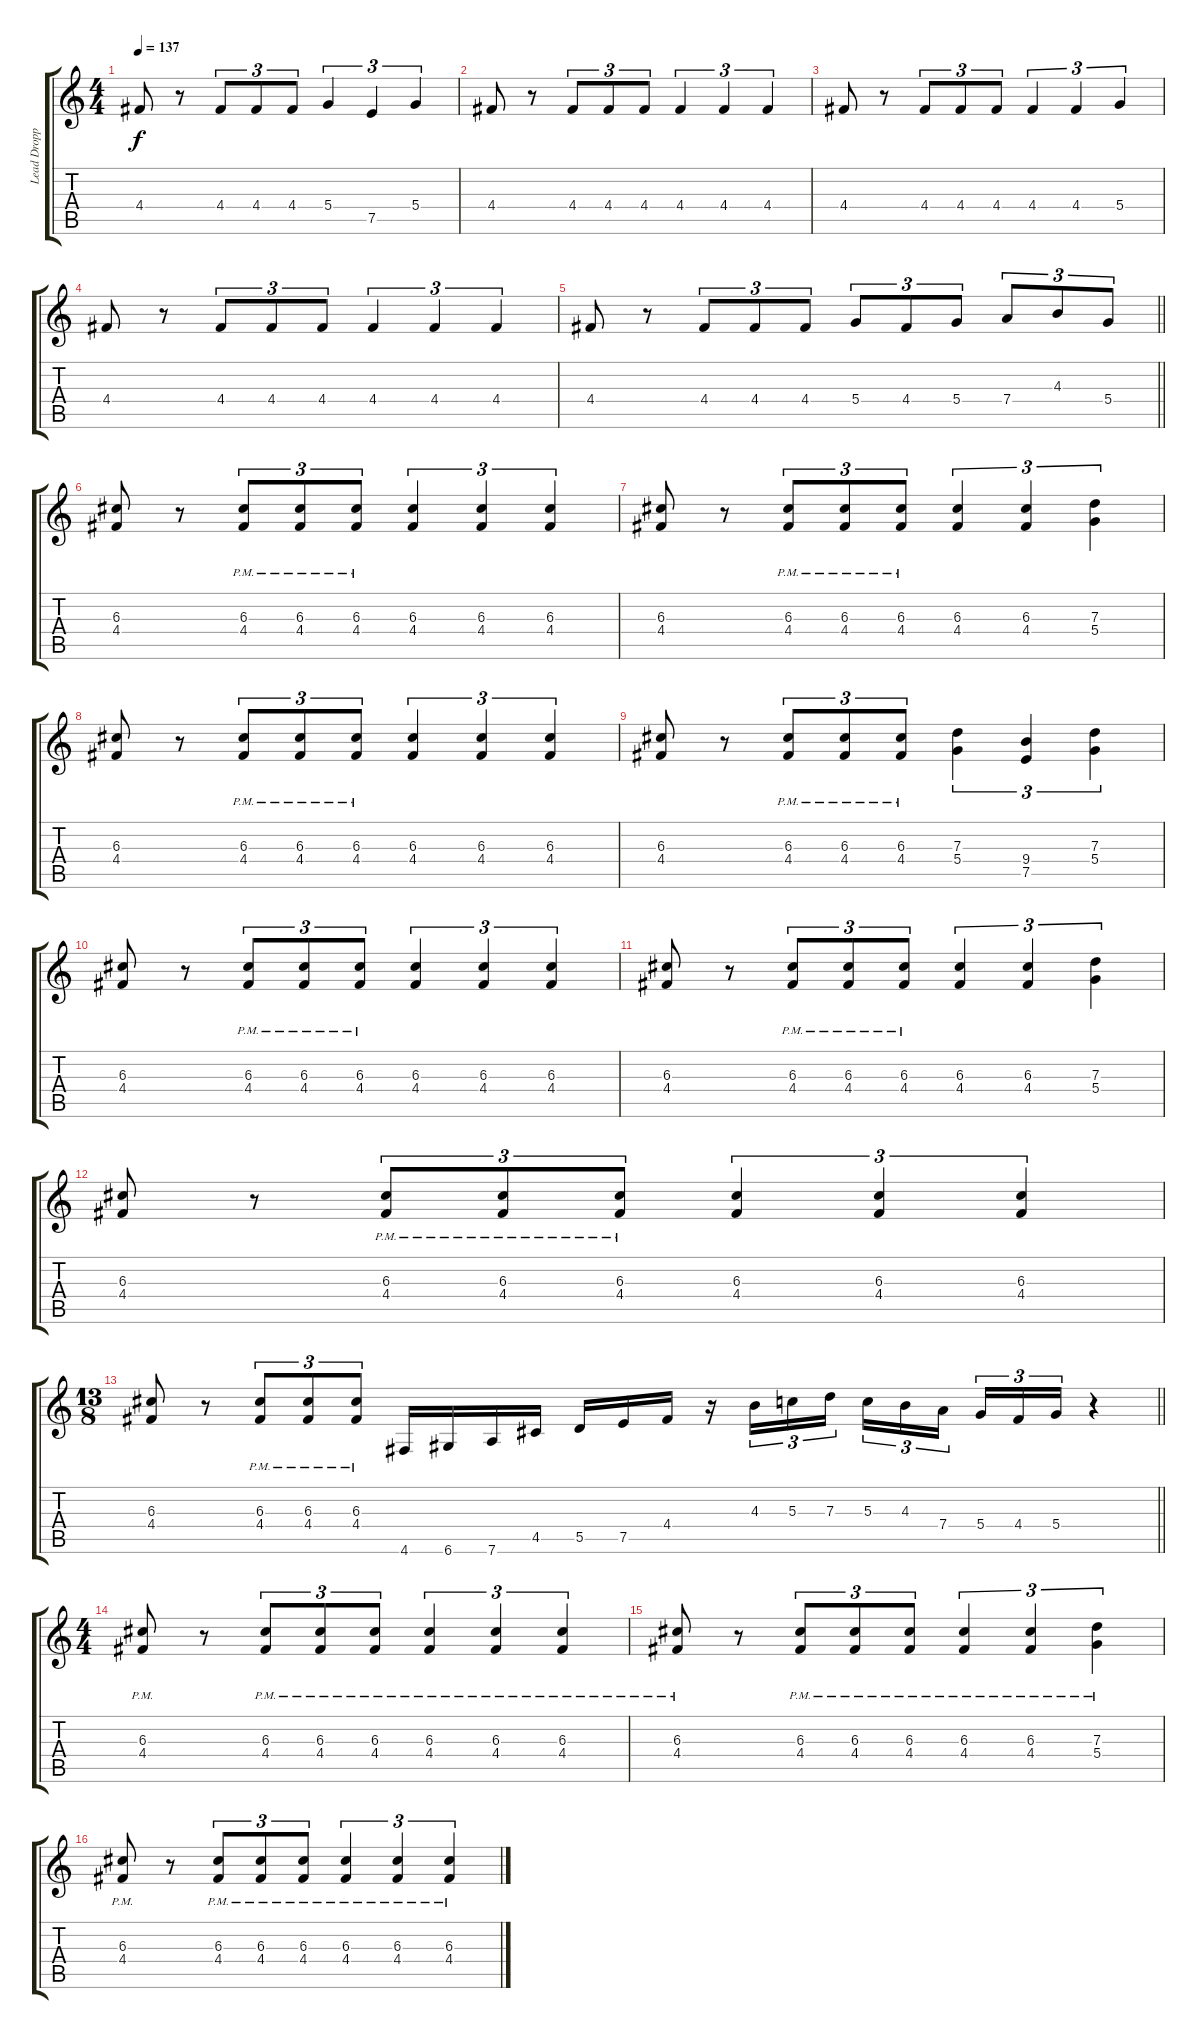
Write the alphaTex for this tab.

\track ("Lead Dropped D " "Lead Dropp") {instrument distortionguitar}
\staff {score tabs}
\tuning (E4 B3 G3 D3 A2 D2) {hide}
\ts (4 4)
\tempo 137
\clef g2
\ks c
4.4.8{dy f} r.8 4.4.8{tu (3 2)} 4.4.8{tu (3 2)} 4.4.8{tu (3 2)} 5.4.4{tu (3 2)} 7.5.4{tu (3 2)} 5.4.4{tu (3 2)} |
4.4.8 r.8 4.4.8{tu (3 2)} 4.4.8{tu (3 2)} 4.4.8{tu (3 2)} 4.4.4{tu (3 2)} 4.4.4{tu (3 2)} 4.4.4{tu (3 2)} |
4.4.8 r.8 4.4.8{tu (3 2)} 4.4.8{tu (3 2)} 4.4.8{tu (3 2)} 4.4.4{tu (3 2)} 4.4.4{tu (3 2)} 5.4.4{tu (3 2)} |
4.4.8 r.8 4.4.8{tu (3 2)} 4.4.8{tu (3 2)} 4.4.8{tu (3 2)} 4.4.4{tu (3 2)} 4.4.4{tu (3 2)} 4.4.4{tu (3 2)} |
\barLineRight lightlight
4.4.8 r.8 4.4.8{tu (3 2)} 4.4.8{tu (3 2)} 4.4.8{tu (3 2)} 5.4.8{tu (3 2)} 4.4.8{tu (3 2)} 5.4.8{tu (3 2)} 7.4.8{tu (3 2)} 4.3.8{tu (3 2)} 5.4.8{tu (3 2)} |
\section ("" "")
(6.3 4.4).8 r.8 (6.3{pm} 4.4{pm}).8{tu (3 2)} (6.3{pm} 4.4{pm}).8{tu (3 2)} (6.3{pm} 4.4{pm}).8{tu (3 2)} (6.3 4.4).4{tu (3 2)} (6.3 4.4).4{tu (3 2)} (6.3 4.4).4{tu (3 2)} |
(6.3 4.4).8 r.8 (6.3{pm} 4.4{pm}).8{tu (3 2)} (6.3{pm} 4.4{pm}).8{tu (3 2)} (6.3{pm} 4.4{pm}).8{tu (3 2)} (6.3 4.4).4{tu (3 2)} (6.3 4.4).4{tu (3 2)} (7.3 5.4).4{tu (3 2)} |
(6.3 4.4).8 r.8 (6.3{pm} 4.4{pm}).8{tu (3 2)} (6.3{pm} 4.4{pm}).8{tu (3 2)} (6.3{pm} 4.4{pm}).8{tu (3 2)} (6.3 4.4).4{tu (3 2)} (6.3 4.4).4{tu (3 2)} (6.3 4.4).4{tu (3 2)} |
(6.3 4.4).8 r.8 (6.3{pm} 4.4{pm}).8{tu (3 2)} (6.3{pm} 4.4{pm}).8{tu (3 2)} (6.3{pm} 4.4{pm}).8{tu (3 2)} (7.3 5.4).4{tu (3 2)} (9.4 7.5).4{tu (3 2)} (7.3 5.4).4{tu (3 2)} |
(6.3 4.4).8 r.8 (6.3{pm} 4.4{pm}).8{tu (3 2)} (6.3{pm} 4.4{pm}).8{tu (3 2)} (6.3{pm} 4.4{pm}).8{tu (3 2)} (6.3 4.4).4{tu (3 2)} (6.3 4.4).4{tu (3 2)} (6.3 4.4).4{tu (3 2)} |
(6.3 4.4).8 r.8 (6.3{pm} 4.4{pm}).8{tu (3 2)} (6.3{pm} 4.4{pm}).8{tu (3 2)} (6.3{pm} 4.4{pm}).8{tu (3 2)} (6.3 4.4).4{tu (3 2)} (6.3 4.4).4{tu (3 2)} (7.3 5.4).4{tu (3 2)} |
(6.3 4.4).8 r.8 (6.3{pm} 4.4{pm}).8{tu (3 2)} (6.3{pm} 4.4{pm}).8{tu (3 2)} (6.3{pm} 4.4{pm}).8{tu (3 2)} (6.3 4.4).4{tu (3 2)} (6.3 4.4).4{tu (3 2)} (6.3 4.4).4{tu (3 2)} |
\ts (13 8)
\barLineRight lightlight
(6.3 4.4).8 r.8 (6.3{pm} 4.4{pm}).8{tu (3 2)} (6.3{pm} 4.4{pm}).8{tu (3 2)} (6.3{pm} 4.4{pm}).8{tu (3 2)} 4.6.16 6.6.16 7.6.16 4.5.16 5.5.16 7.5.16 4.4.16 r.16 4.3.16{tu (3 2)} 5.3.16{tu (3 2)} 7.3.16{tu (3 2)} 5.3.16{tu (3 2)} 4.3.16{tu (3 2)} 7.4.16{tu (3 2)} 5.4.16{tu (3 2)} 4.4.16{tu (3 2)} 5.4.16{tu (3 2)} r.4 |
\ts (4 4)
(6.3{pm} 4.4{pm}).8 r.8 (6.3{pm} 4.4{pm}).8{tu (3 2)} (6.3{pm} 4.4{pm}).8{tu (3 2)} (6.3{pm} 4.4{pm}).8{tu (3 2)} (6.3{pm} 4.4{pm}).4{tu (3 2)} (6.3{pm} 4.4{pm}).4{tu (3 2)} (6.3{pm} 4.4{pm}).4{tu (3 2)} |
(6.3{pm} 4.4{pm}).8 r.8 (6.3{pm} 4.4{pm}).8{tu (3 2)} (6.3{pm} 4.4{pm}).8{tu (3 2)} (6.3{pm} 4.4{pm}).8{tu (3 2)} (6.3{pm} 4.4{pm}).4{tu (3 2)} (6.3{pm} 4.4{pm}).4{tu (3 2)} (7.3{pm} 5.4{pm}).4{tu (3 2)} |
(6.3{pm} 4.4{pm}).8 r.8 (6.3{pm} 4.4{pm}).8{tu (3 2)} (6.3{pm} 4.4{pm}).8{tu (3 2)} (6.3{pm} 4.4{pm}).8{tu (3 2)} (6.3{pm} 4.4{pm}).4{tu (3 2)} (6.3{pm} 4.4{pm}).4{tu (3 2)} (6.3{pm} 4.4{pm}).4{tu (3 2)}
